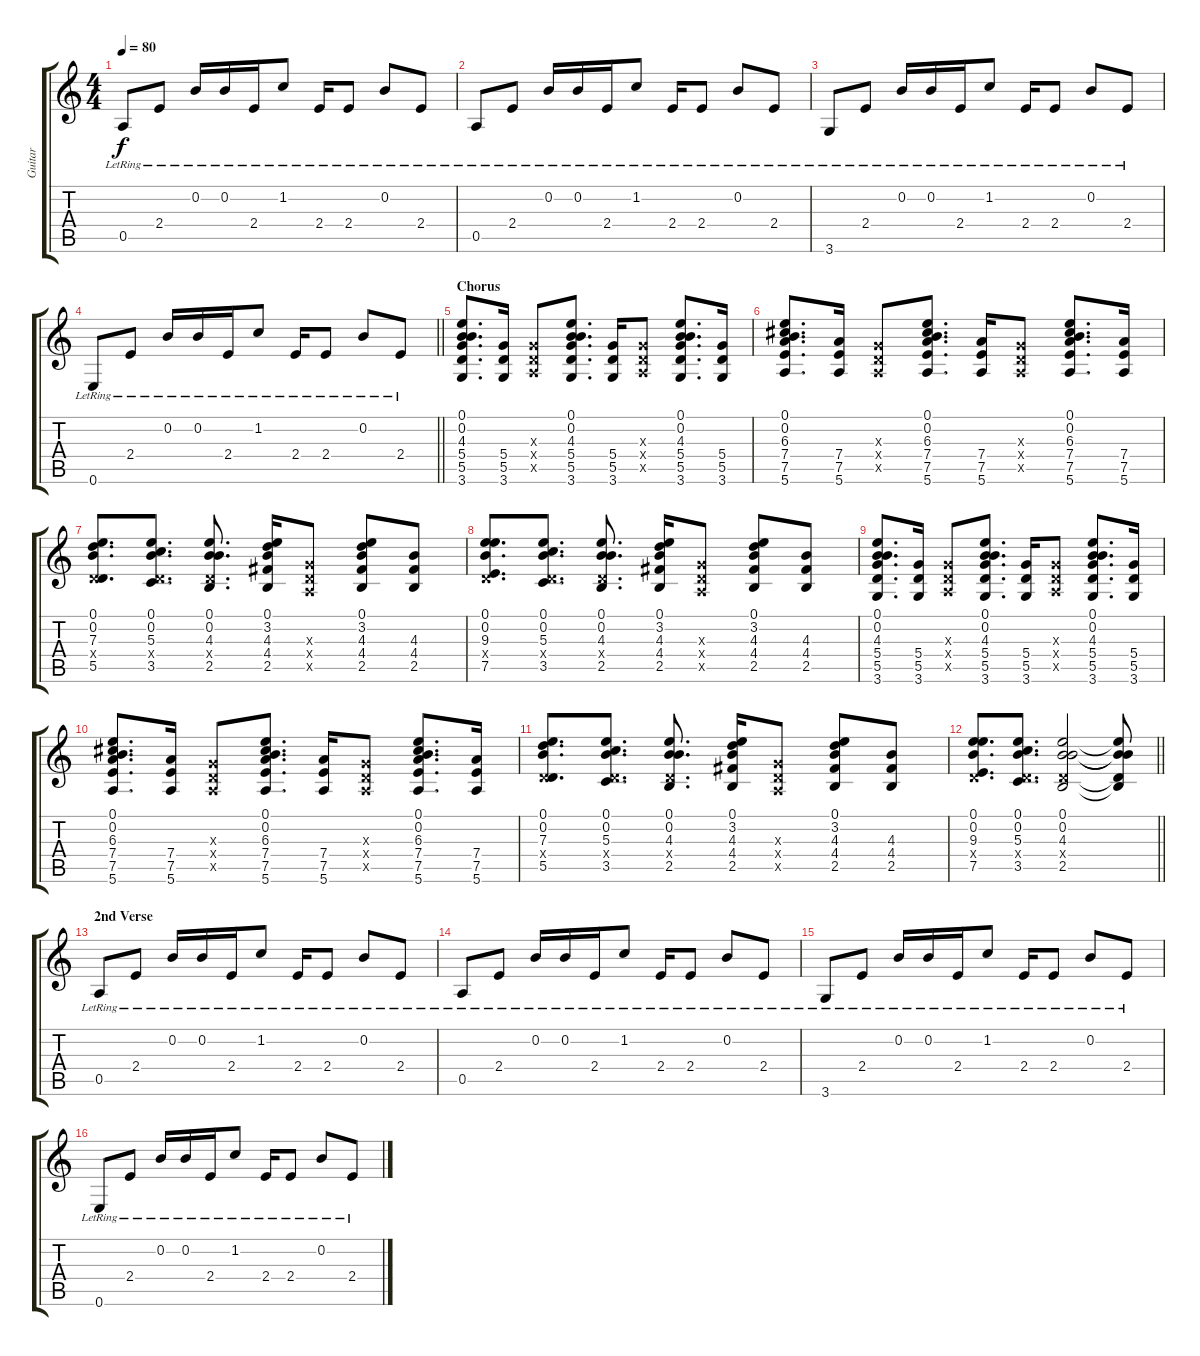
\track ("Guitar" "Guitar") {instrument electricguitarjazz}
\staff {score tabs}
\tuning (E4 B3 G3 D3 A2 E2) {hide}
\ts (4 4)
\tempo 80
\clef g2
\ks c
0.5{lr}.8{dy f} 2.4{lr}.8 0.2{lr}.16 0.2{lr}.16 2.4{lr}.16 1.2{lr}.8 2.4{lr}.16 2.4{lr}.8 0.2{lr}.8 2.4{lr}.8 |
0.5{lr}.8 2.4{lr}.8 0.2{lr}.16 0.2{lr}.16 2.4{lr}.16 1.2{lr}.8 2.4{lr}.16 2.4{lr}.8 0.2{lr}.8 2.4{lr}.8 |
3.6{lr}.8 2.4{lr}.8 0.2{lr}.16 0.2{lr}.16 2.4{lr}.16 1.2{lr}.8 2.4{lr}.16 2.4{lr}.8 0.2{lr}.8 2.4{lr}.8 |
\barLineRight lightlight
0.6{lr}.8 2.4{lr}.8 0.2{lr}.16 0.2{lr}.16 2.4{lr}.16 1.2{lr}.8 2.4{lr}.16 2.4{lr}.8 0.2{lr}.8 2.4{lr}.8 |
\section ("" "Chorus")
(0.1 0.2 4.3 5.4 5.5 3.6).8{d} (5.4 5.5 3.6).16 (0.3{x} 0.4{x} 0.5{x}).8 (0.1 0.2 4.3 5.4 5.5 3.6).8{d} (5.4 5.5 3.6).16 (0.3{x} 0.4{x} 0.5{x}).8 (0.1 0.2 4.3 5.4 5.5 3.6).8{d} (5.4 5.5 3.6).16 |
(0.1 0.2 6.3 7.4 7.5 5.6).8{d} (7.4 7.5 5.6).16 (0.3{x} 0.4{x} 0.5{x}).8 (0.1 0.2 6.3 7.4 7.5 5.6).8{d} (7.4 7.5 5.6).16 (0.3{x} 0.4{x} 0.5{x}).8 (0.1 0.2 6.3 7.4 7.5 5.6).8{d} (7.4 7.5 5.6).16 |
(0.1 0.2 7.3 0.4{x} 5.5).8{d} (0.1 0.2 5.3 0.4{x} 3.5).8{d} (0.1 0.2 4.3 0.4{x} 2.5).8{d} (0.1 3.2 4.3 4.4 2.5).16 (0.3{x} 0.4{x} 0.5{x}).8 (0.1 3.2 4.3 4.4 2.5).8 (4.3 4.4 2.5).8 |
(0.1 0.2 9.3 0.4{x} 7.5).8{d} (0.1 0.2 5.3 0.4{x} 3.5).8{d} (0.1 0.2 4.3 0.4{x} 2.5).8{d} (0.1 3.2 4.3 4.4 2.5).16 (0.3{x} 0.4{x} 0.5{x}).8 (0.1 3.2 4.3 4.4 2.5).8 (4.3 4.4 2.5).8 |
(0.1 0.2 4.3 5.4 5.5 3.6).8{d} (5.4 5.5 3.6).16 (0.3{x} 0.4{x} 0.5{x}).8 (0.1 0.2 4.3 5.4 5.5 3.6).8{d} (5.4 5.5 3.6).16 (0.3{x} 0.4{x} 0.5{x}).8 (0.1 0.2 4.3 5.4 5.5 3.6).8{d} (5.4 5.5 3.6).16 |
(0.1 0.2 6.3 7.4 7.5 5.6).8{d} (7.4 7.5 5.6).16 (0.3{x} 0.4{x} 0.5{x}).8 (0.1 0.2 6.3 7.4 7.5 5.6).8{d} (7.4 7.5 5.6).16 (0.3{x} 0.4{x} 0.5{x}).8 (0.1 0.2 6.3 7.4 7.5 5.6).8{d} (7.4 7.5 5.6).16 |
(0.1 0.2 7.3 0.4{x} 5.5).8{d} (0.1 0.2 5.3 0.4{x} 3.5).8{d} (0.1 0.2 4.3 0.4{x} 2.5).8{d} (0.1 3.2 4.3 4.4 2.5).16 (0.3{x} 0.4{x} 0.5{x}).8 (0.1 3.2 4.3 4.4 2.5).8 (4.3 4.4 2.5).8 |
\barLineRight lightlight
(0.1 0.2 9.3 0.4{x} 7.5).8{d} (0.1 0.2 5.3 0.4{x} 3.5).8{d} (0.1 0.2 4.3 0.4{x} 2.5).2 (0.1{t} 0.2{t} 4.3{t} 0.4{t} 2.5{t}).8 |
\section ("" "2nd Verse")
0.5{lr}.8 2.4{lr}.8 0.2{lr}.16 0.2{lr}.16 2.4{lr}.16 1.2{lr}.8 2.4{lr}.16 2.4{lr}.8 0.2{lr}.8 2.4{lr}.8 |
0.5{lr}.8 2.4{lr}.8 0.2{lr}.16 0.2{lr}.16 2.4{lr}.16 1.2{lr}.8 2.4{lr}.16 2.4{lr}.8 0.2{lr}.8 2.4{lr}.8 |
3.6{lr}.8 2.4{lr}.8 0.2{lr}.16 0.2{lr}.16 2.4{lr}.16 1.2{lr}.8 2.4{lr}.16 2.4{lr}.8 0.2{lr}.8 2.4{lr}.8 |
0.6{lr}.8 2.4{lr}.8 0.2{lr}.16 0.2{lr}.16 2.4{lr}.16 1.2{lr}.8 2.4{lr}.16 2.4{lr}.8 0.2{lr}.8 2.4{lr}.8
